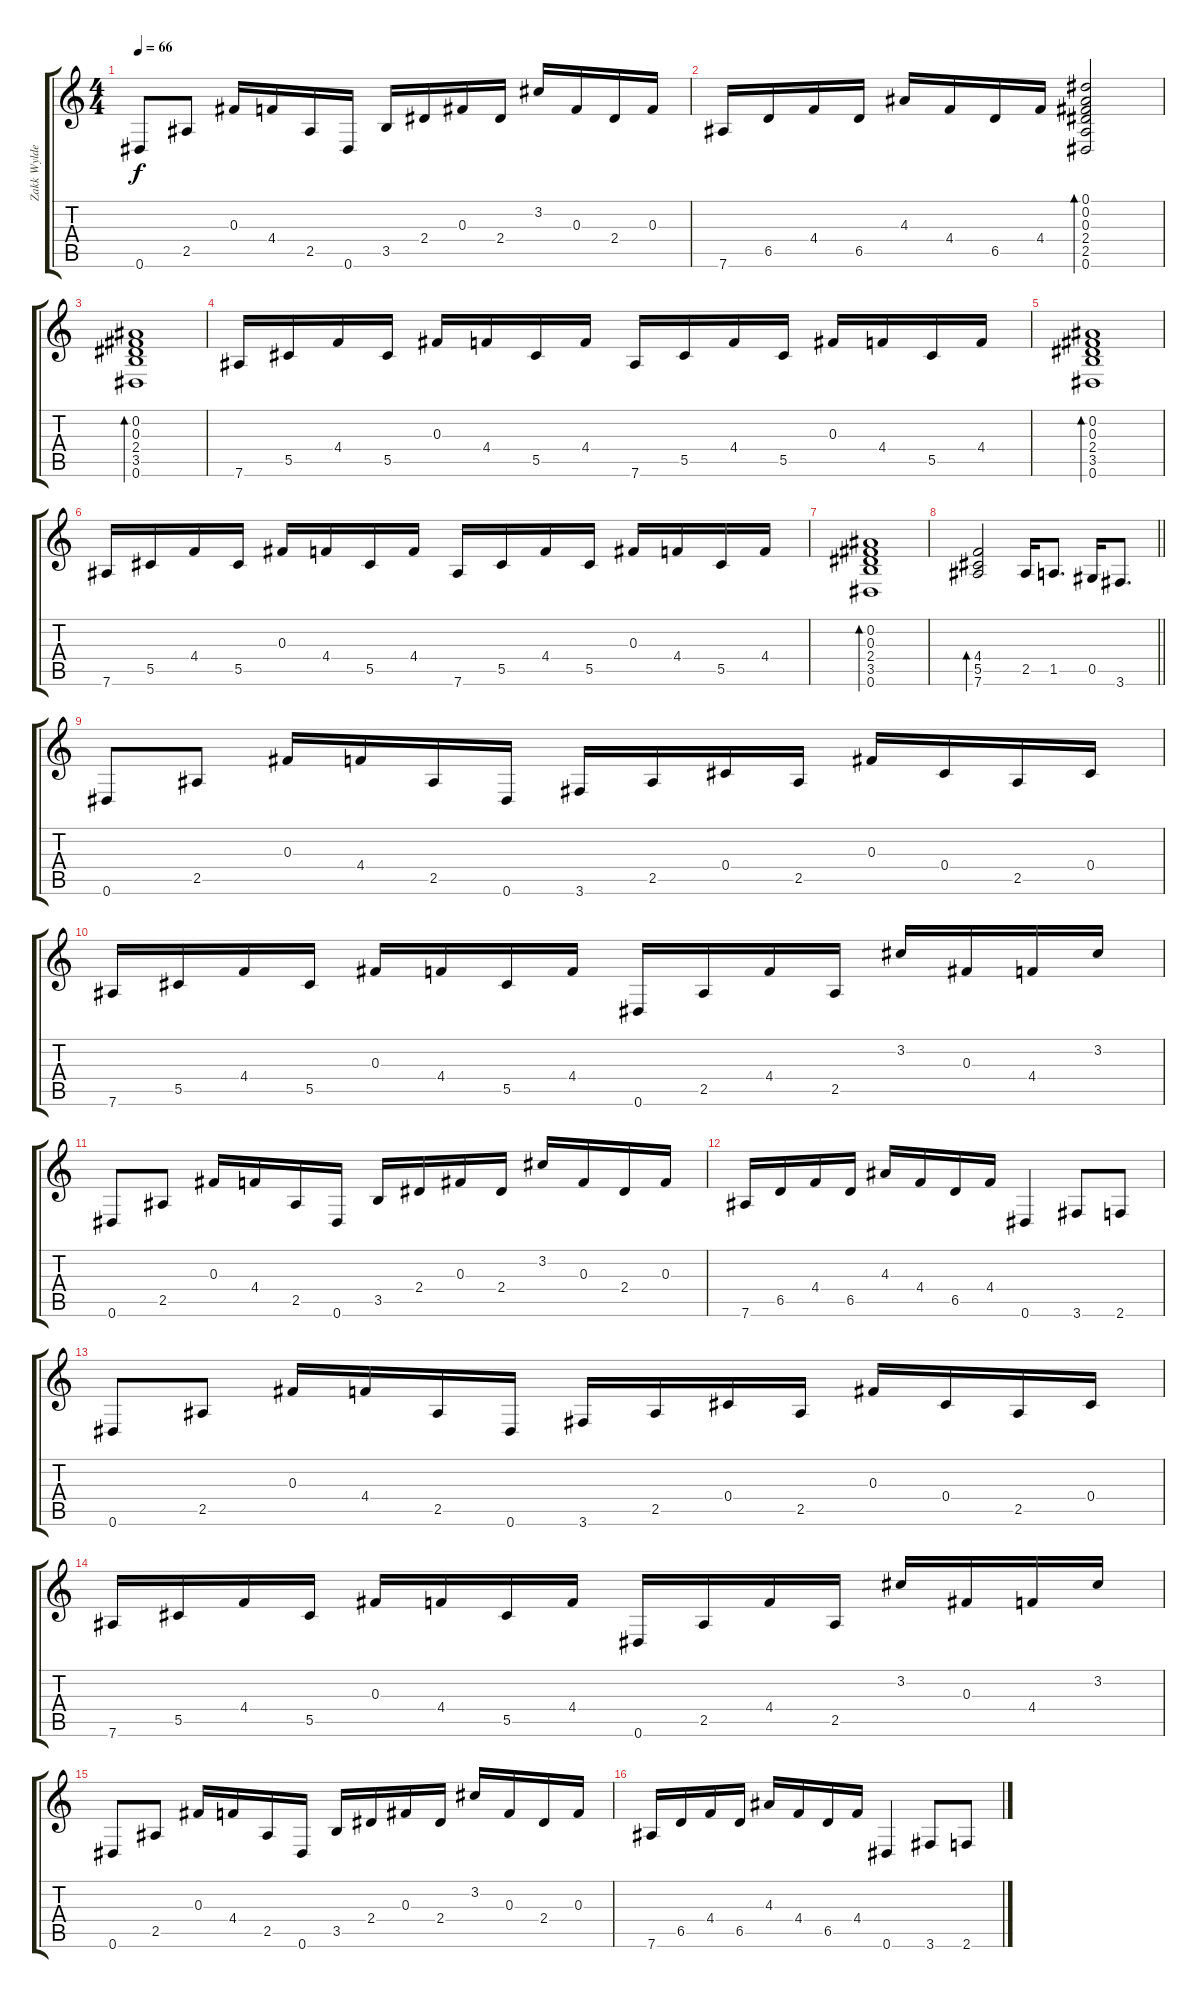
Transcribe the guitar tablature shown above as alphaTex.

\track ("Zakk Wylde" "Zakk Wylde") {instrument acousticguitarsteel}
\staff {score tabs}
\tuning (Eb4 Bb3 Gb3 Db3 Ab2 Eb2) {hide}
\ts (4 4)
\tempo 66
\clef g2
\ks c
0.6.8{dy f} 2.5.8 0.3.16 4.4.16 2.5.16 0.6.16 3.5.16 2.4.16 0.3.16 2.4.16 3.2.16 0.3.16 2.4.16 0.3.16 |
7.6.16 6.5.16 4.4.16 6.5.16 4.3.16 4.4.16 6.5.16 4.4.16 (0.1 0.2 0.3 2.4 2.5 0.6).2{bd 60} |
(0.2 0.3 2.4 3.5 0.6).1{bd 60} |
7.6.16 5.5.16 4.4.16 5.5.16 0.3.16 4.4.16 5.5.16 4.4.16 7.6.16 5.5.16 4.4.16 5.5.16 0.3.16 4.4.16 5.5.16 4.4.16 |
(0.2 0.3 2.4 3.5 0.6).1{bd 60} |
7.6.16 5.5.16 4.4.16 5.5.16 0.3.16 4.4.16 5.5.16 4.4.16 7.6.16 5.5.16 4.4.16 5.5.16 0.3.16 4.4.16 5.5.16 4.4.16 |
(0.2 0.3 2.4 3.5 0.6).1{bd 60} |
\barLineRight lightlight
(4.4 5.5 7.6).2{bd 60} 2.5.16 1.5.8{d} 0.5.16 3.6.8{d} |
0.6.8 2.5.8 0.3.16 4.4.16 2.5.16 0.6.16 3.6.16 2.5.16 0.4.16 2.5.16 0.3.16 0.4.16 2.5.16 0.4.16 |
7.6.16 5.5.16 4.4.16 5.5.16 0.3.16 4.4.16 5.5.16 4.4.16 0.6.16 2.5.16 4.4.16 2.5.16 3.2.16 0.3.16 4.4.16 3.2.16 |
0.6.8 2.5.8 0.3.16 4.4.16 2.5.16 0.6.16 3.5.16 2.4.16 0.3.16 2.4.16 3.2.16 0.3.16 2.4.16 0.3.16 |
7.6.16 6.5.16 4.4.16 6.5.16 4.3.16 4.4.16 6.5.16 4.4.16 0.6.4 3.6.8 2.6.8 |
0.6.8 2.5.8 0.3.16 4.4.16 2.5.16 0.6.16 3.6.16 2.5.16 0.4.16 2.5.16 0.3.16 0.4.16 2.5.16 0.4.16 |
7.6.16 5.5.16 4.4.16 5.5.16 0.3.16 4.4.16 5.5.16 4.4.16 0.6.16 2.5.16 4.4.16 2.5.16 3.2.16 0.3.16 4.4.16 3.2.16 |
0.6.8 2.5.8 0.3.16 4.4.16 2.5.16 0.6.16 3.5.16 2.4.16 0.3.16 2.4.16 3.2.16 0.3.16 2.4.16 0.3.16 |
7.6.16 6.5.16 4.4.16 6.5.16 4.3.16 4.4.16 6.5.16 4.4.16 0.6.4 3.6.8 2.6.8
